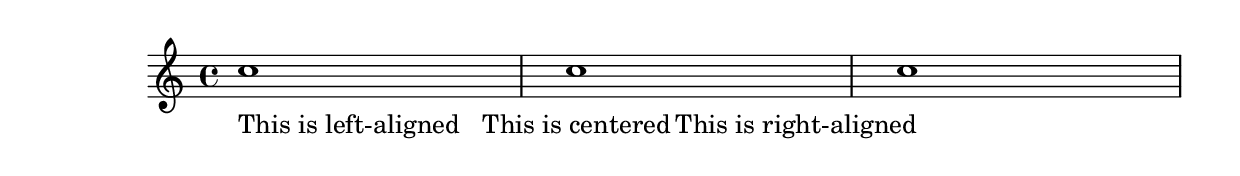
%% DO NOT EDIT this file manually; it is automatically
%% generated from LSR http://lsr.dsi.unimi.it
%% Make any changes in LSR itself, or in Documentation/snippets/new/ ,
%% and then run scripts/auxiliar/makelsr.py
%%
%% This file is in the public domain.
\version "2.16.0"

\header {
  lsrtags = "really-simple, text, vocal-music"

  texidoc = "
Horizontal alignment for lyrics can be set by overriding the
@code{self-alignment-X} property of the @code{LyricText} object.
@code{#-1} is left, @code{#0} is center and @code{#1} is right;
however, you can use @code{#LEFT}, @code{#CENTER} and @code{#RIGHT} as
well.

"
  doctitle = "Lyrics alignment"
} % begin verbatim

\layout { ragged-right = ##f }
\relative c'' {
  c1
  c1
  c1
}
\addlyrics {
  \once \override LyricText #'self-alignment-X = #LEFT
  "This is left-aligned"
  \once \override LyricText #'self-alignment-X = #CENTER
  "This is centered"
  \once \override LyricText #'self-alignment-X = #1
  "This is right-aligned"
}
